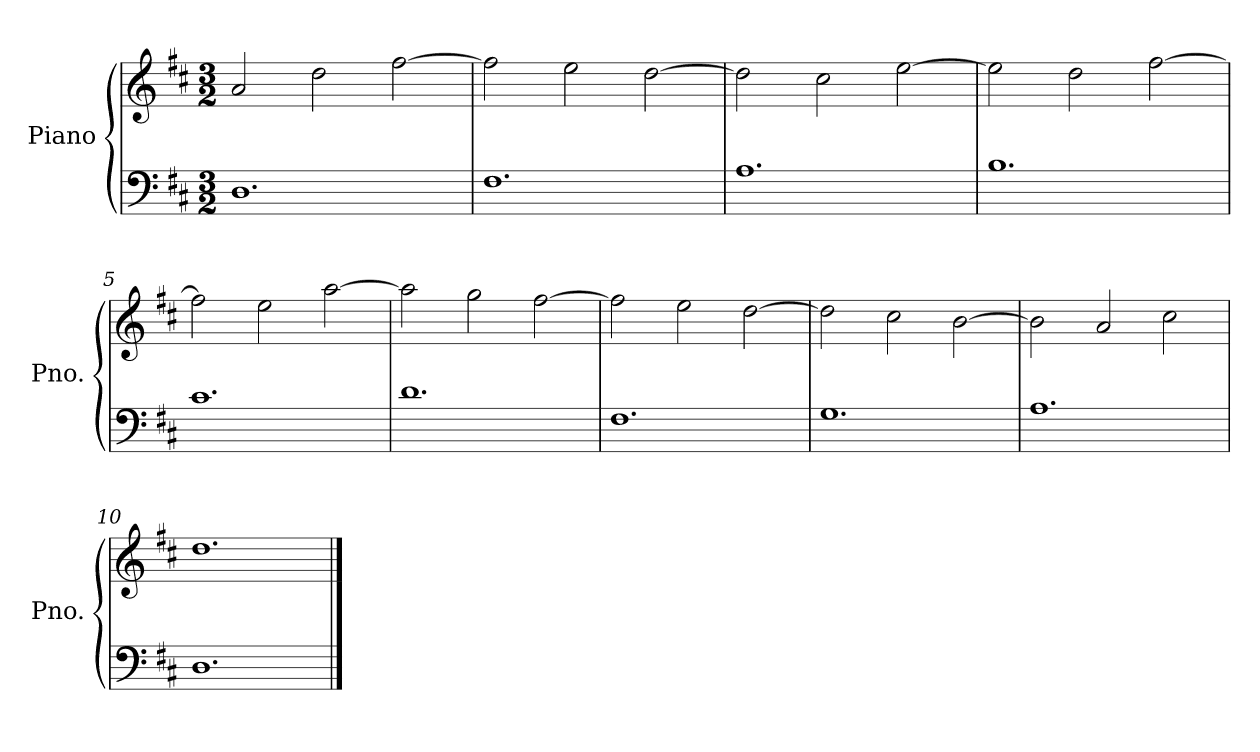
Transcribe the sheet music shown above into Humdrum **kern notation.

**kern	**kern
*part1	*part1
*staff2	*staff1
*I"Piano	*
*I'Pno.	*
*clefF4	*clefG2
*k[f#c#]	*k[f#c#]
*M3/2	*M3/2
=1	=1
1.D	2a/
.	2dd\
.	[2ff#\
=2	=2
1.F#	2ff#\]
.	2ee\
.	[2dd\
=3	=3
1.A	2dd\]
.	2cc#\
.	[2ee\
=4	=4
1.B	2ee\]
.	2dd\
.	[2ff#\
=5	=5
1.c#	2ff#\]
.	2ee\
.	[2aa\
=6	=6
1.d	2aa\]
.	2gg\
.	[2ff#\
=7	=7
1.F#	2ff#\]
.	2ee\
.	[2dd\
=8	=8
1.G	2dd\]
.	2cc#\
.	[2b\
=9	=9
1.A	2b\]
.	2a/
.	2cc#\
=10	=10
1.D	1.dd
==	==
*-	*-
